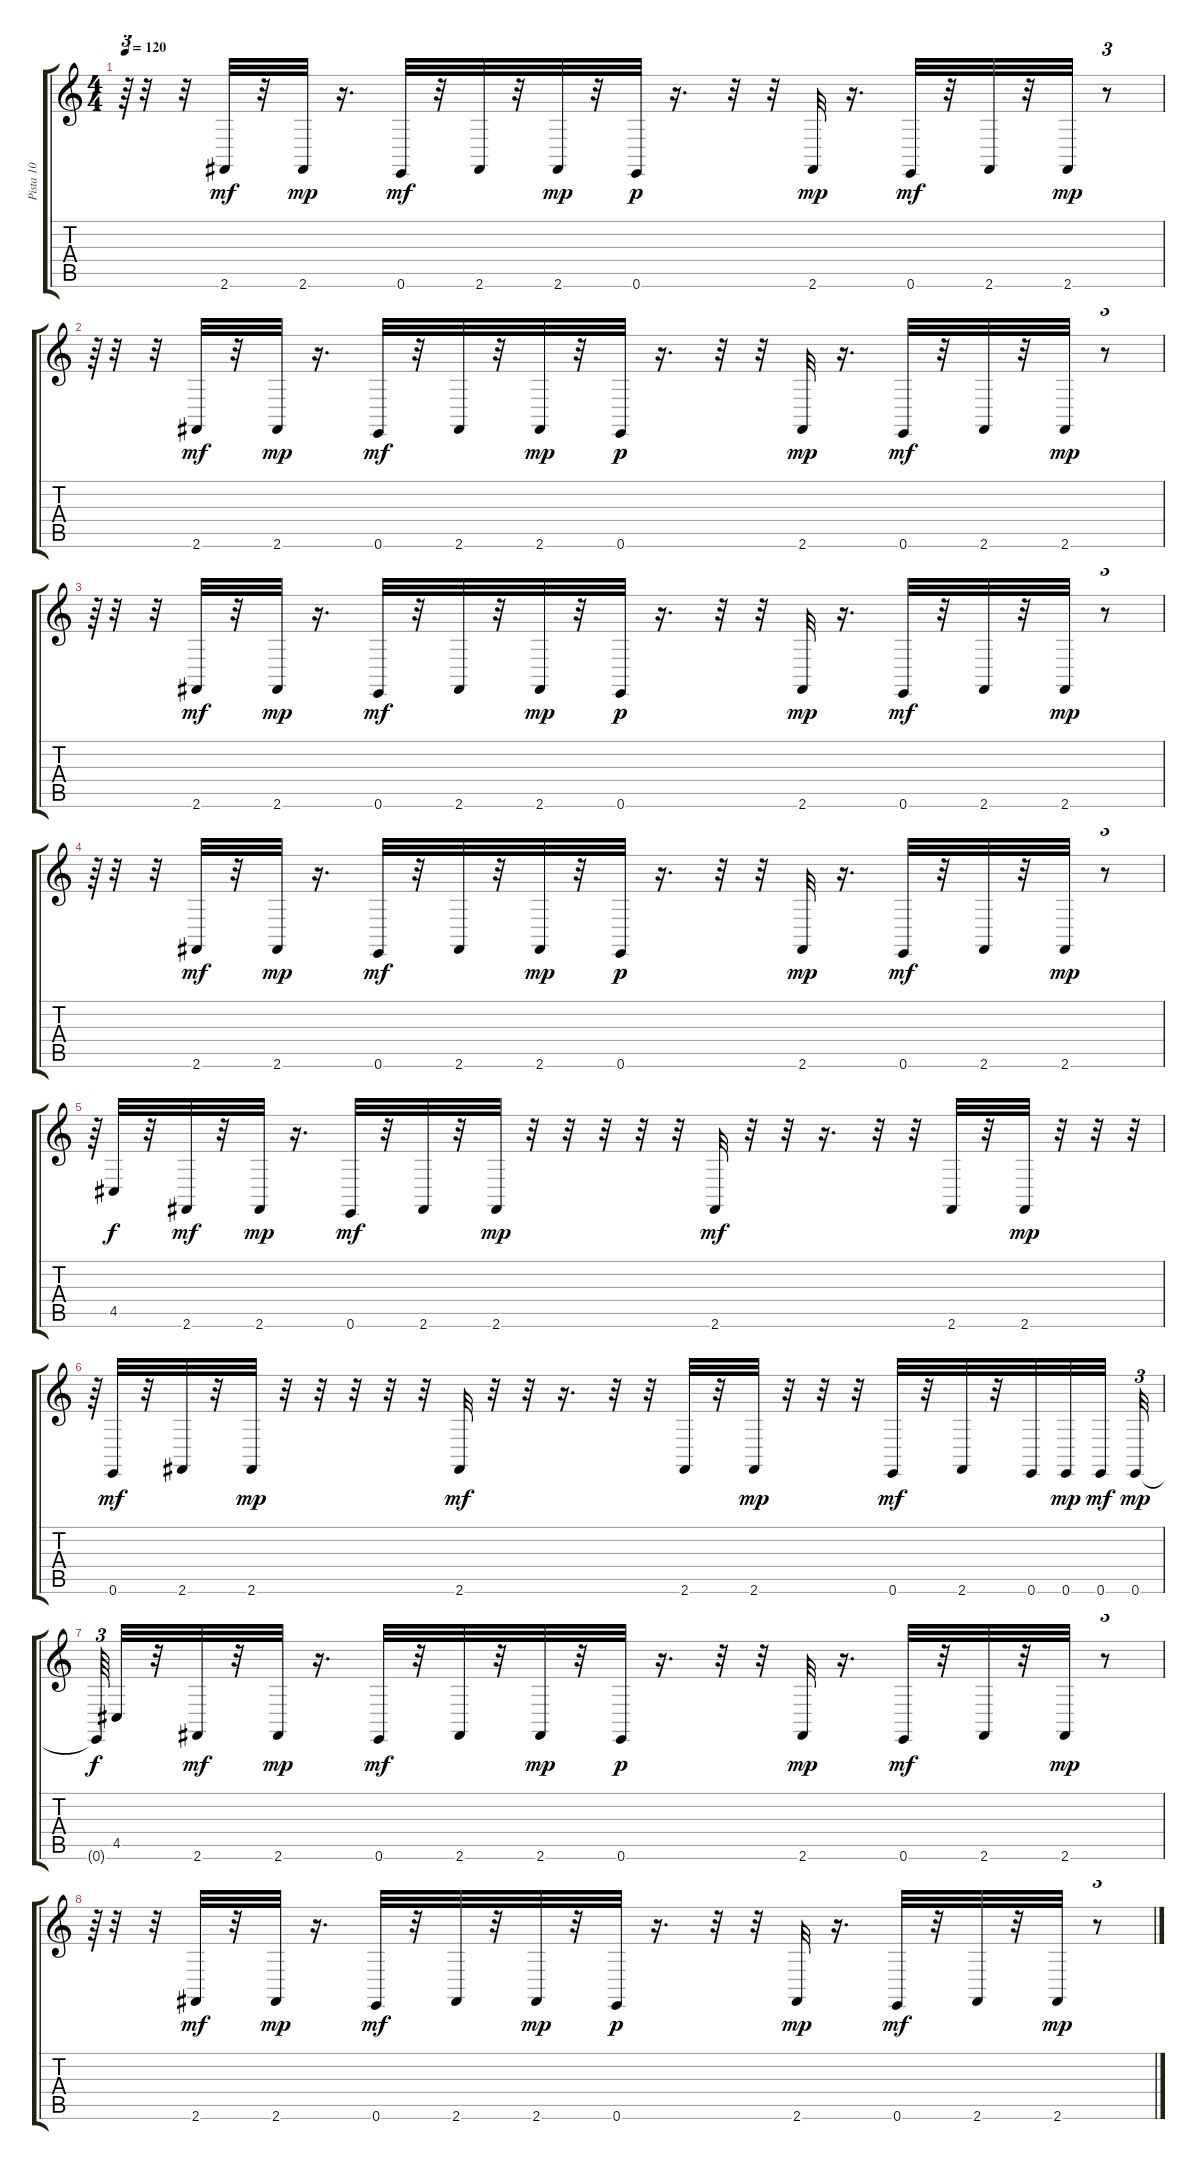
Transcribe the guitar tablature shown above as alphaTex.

\track ("Pista 10" "Pista 10") {instrument drawbarorgan}
\staff {score tabs}
\tuning (E4 B3 G3 D3 A2 E2) {hide}
\ts (4 4)
\tempo 120
\clef g2
\ks c
r.64{tu (3 2) dy mp} r.32 r.32 2.6.32{dy mf} r.32 2.6.32{dy mp} r.16{d} 0.6.32{dy mf} r.32 2.6.32 r.32 2.6.32{dy mp} r.32 0.6.32{dy p} r.16{d} r.32 r.32 2.6.32{dy mp} r.16{d} 0.6.32{dy mf} r.32 2.6.32 r.32 2.6.32{dy mp} r.8{tu (3 2)} |
r.64{tu (3 2)} r.32 r.32 2.6.32{dy mf} r.32 2.6.32{dy mp} r.16{d} 0.6.32{dy mf} r.32 2.6.32 r.32 2.6.32{dy mp} r.32 0.6.32{dy p} r.16{d} r.32 r.32 2.6.32{dy mp} r.16{d} 0.6.32{dy mf} r.32 2.6.32 r.32 2.6.32{dy mp} r.8{tu (3 2)} |
r.64{tu (3 2)} r.32 r.32 2.6.32{dy mf} r.32 2.6.32{dy mp} r.16{d} 0.6.32{dy mf} r.32 2.6.32 r.32 2.6.32{dy mp} r.32 0.6.32{dy p} r.16{d} r.32 r.32 2.6.32{dy mp} r.16{d} 0.6.32{dy mf} r.32 2.6.32 r.32 2.6.32{dy mp} r.8{tu (3 2)} |
r.64{tu (3 2)} r.32 r.32 2.6.32{dy mf} r.32 2.6.32{dy mp} r.16{d} 0.6.32{dy mf} r.32 2.6.32 r.32 2.6.32{dy mp} r.32 0.6.32{dy p} r.16{d} r.32 r.32 2.6.32{dy mp} r.16{d} 0.6.32{dy mf} r.32 2.6.32 r.32 2.6.32{dy mp} r.8{tu (3 2)} |
r.64{tu (3 2)} 4.5.32{dy f} r.32 2.6.32{dy mf} r.32 2.6.32{dy mp} r.16{d} 0.6.32{dy mf} r.32 2.6.32 r.32 2.6.32{dy mp} r.32 r.32 r.32 r.32 r.32 2.6.32{dy mf} r.32 r.32 r.16{d} r.32 r.32 2.6.32 r.32 2.6.32{dy mp} r.32 r.32 r.32{tu (3 2)} |
r.64{tu (3 2)} 0.6.32{dy mf} r.32 2.6.32 r.32 2.6.32{dy mp} r.32 r.32 r.32 r.32 r.32 2.6.32{dy mf} r.32 r.32 r.16{d} r.32 r.32 2.6.32 r.32 2.6.32{dy mp} r.32 r.32 r.32 0.6.32{dy mf} r.32 2.6.32 r.32 0.6.32 0.6.32{dy mp} 0.6.32{dy mf} 0.6.32{tu (3 2) dy mp} |
0.6{t}.64{tu (3 2) dy f} 4.5.32 r.32 2.6.32{dy mf} r.32 2.6.32{dy mp} r.16{d} 0.6.32{dy mf} r.32 2.6.32 r.32 2.6.32{dy mp} r.32 0.6.32{dy p} r.16{d} r.32 r.32 2.6.32{dy mp} r.16{d} 0.6.32{dy mf} r.32 2.6.32 r.32 2.6.32{dy mp} r.8{tu (3 2)} |
r.64{tu (3 2)} r.32 r.32 2.6.32{dy mf} r.32 2.6.32{dy mp} r.16{d} 0.6.32{dy mf} r.32 2.6.32 r.32 2.6.32{dy mp} r.32 0.6.32{dy p} r.16{d} r.32 r.32 2.6.32{dy mp} r.16{d} 0.6.32{dy mf} r.32 2.6.32 r.32 2.6.32{dy mp} r.8{tu (3 2)}
